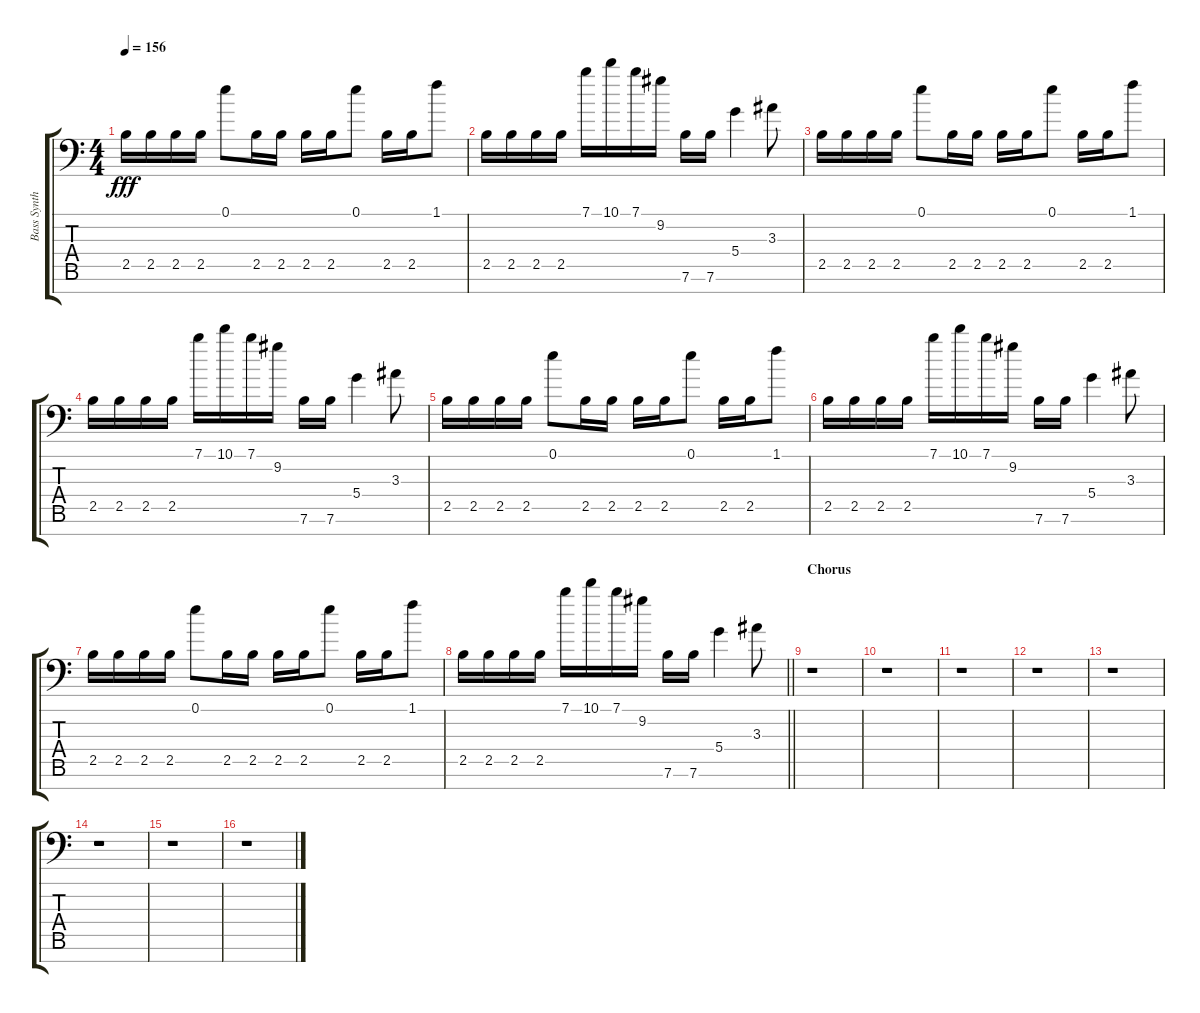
\track ("Bass Synth" "Bass Synth") {instrument synthbass1}
\staff {score tabs}
\tuning (E4 B3 G3 D3 A2 E2 C-1) {hide}
\ts (4 4)
\tempo 156
\clef f4
\ks c
2.5.16{dy fff} 2.5.16 2.5.16 2.5.16 0.1.8 2.5.16 2.5.16 2.5.16 2.5.16 0.1.8 2.5.16 2.5.16 1.1.8 |
2.5.16 2.5.16 2.5.16 2.5.16 7.1.16 10.1.16 7.1.16 9.2.16 7.6.16 7.6.16 5.4.4 3.3.8 |
2.5.16 2.5.16 2.5.16 2.5.16 0.1.8 2.5.16 2.5.16 2.5.16 2.5.16 0.1.8 2.5.16 2.5.16 1.1.8 |
2.5.16 2.5.16 2.5.16 2.5.16 7.1.16 10.1.16 7.1.16 9.2.16 7.6.16 7.6.16 5.4.4 3.3.8 |
2.5.16 2.5.16 2.5.16 2.5.16 0.1.8 2.5.16 2.5.16 2.5.16 2.5.16 0.1.8 2.5.16 2.5.16 1.1.8 |
2.5.16 2.5.16 2.5.16 2.5.16 7.1.16 10.1.16 7.1.16 9.2.16 7.6.16 7.6.16 5.4.4 3.3.8 |
2.5.16 2.5.16 2.5.16 2.5.16 0.1.8 2.5.16 2.5.16 2.5.16 2.5.16 0.1.8 2.5.16 2.5.16 1.1.8 |
\barLineRight lightlight
2.5.16 2.5.16 2.5.16 2.5.16 7.1.16 10.1.16 7.1.16 9.2.16 7.6.16 7.6.16 5.4.4 3.3.8 |
\section ("" "Chorus")
r.1 |
r.1 |
r.1 |
r.1 |
r.1 |
r.1 |
r.1 |
r.1
